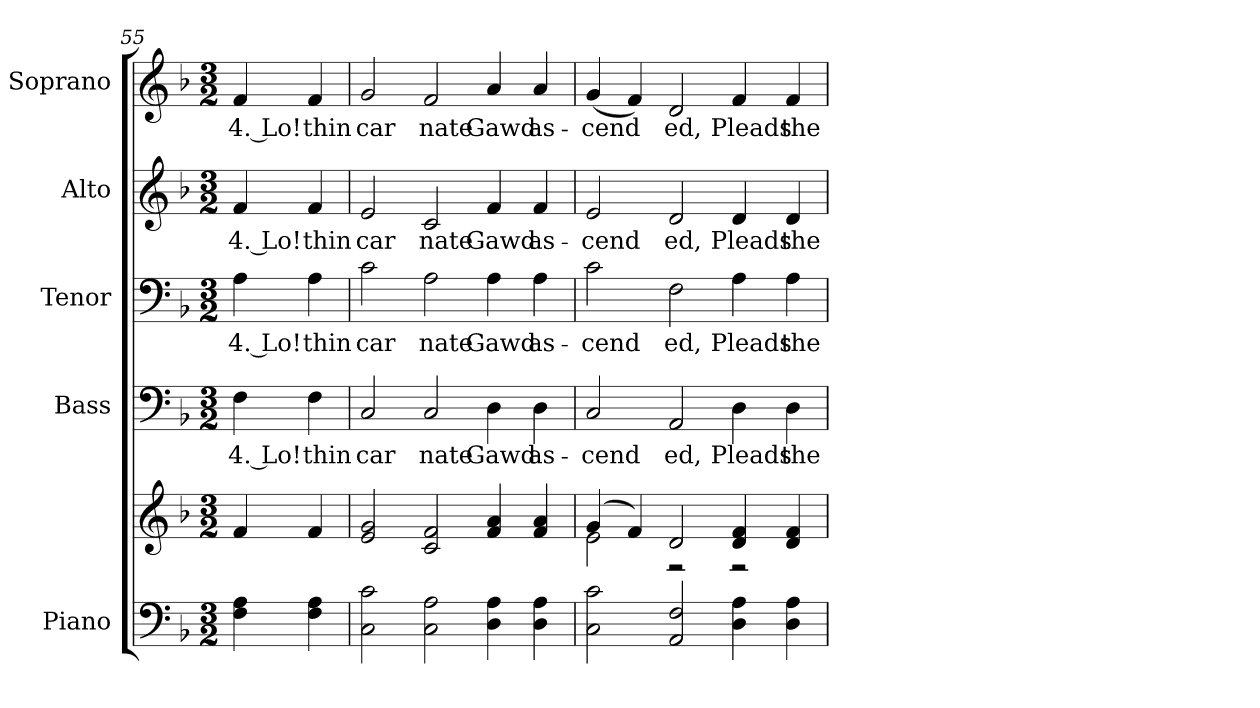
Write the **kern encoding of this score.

**kern	**kern	**kern	**text	**kern	**text	**kern	**text	**kern	**text
*part5	*part5	*part4	*part4	*part3	*part3	*part2	*part2	*part1	*part1
*staff6	*staff5	*staff4	*staff4	*staff3	*staff3	*staff2	*staff2	*staff1	*staff1
*I"Piano	*	*I"Bass	*	*I"Tenor	*	*I"Alto	*	*I"Soprano	*
*I'Pno.	*	*I'B.	*	*I'T.	*	*I'A.	*	*I'S.	*
!!LO:PB:g=z
*clefF4	*clefG2	*clefF4	*	*clefF4	*	*clefG2	*	*clefG2	*
*k[b-]	*k[b-]	*k[b-]	*	*k[b-]	*	*k[b-]	*	*k[b-]	*
*F:	*F:	*F:	*	*F:	*	*F:	*	*F:	*
*M3/2	*M3/2	*M3/2	*	*M3/2	*	*M3/2	*	*M3/2	*
=55	=55	=55	=55	=55	=55	=55	=55	=55	=55
!	!	!	!LO:LY:b:color=#000000	!	!	!	!	!	!
!	!	!	!	!	!LO:LY:b:color=#000000	!	!	!	!
!	!	!	!	!	!	!	!LO:LY:b:color=#000000	!	!
!	!	!	!	!	!	!	!	!	!LO:LY:b:color=#000000
4Fi\ 4Ai	4fi/	4Fi\	4. Lo!	4Ai\	4. Lo!	4fi/	4. Lo!	4fi/	4. Lo!
!	!	!	!LO:LY:b:color=#000000	!	!	!	!	!	!
!	!	!	!	!	!LO:LY:b:color=#000000	!	!	!	!
!	!	!	!	!	!	!	!LO:LY:b:color=#000000	!	!
!	!	!	!	!	!	!	!	!	!LO:LY:b:color=#000000
4Fi\ 4Ai	4fi/	4Fi\	thin	4Ai\	thin	4fi/	thin	4fi/	thin
=56	=56	=56	=56	=56	=56	=56	=56	=56	=56
!	!	!	!LO:LY:b:color=#000000	!	!	!	!	!	!
!	!	!	!	!	!LO:LY:b:color=#000000	!	!	!	!
!	!	!	!	!	!	!	!LO:LY:b:color=#000000	!	!
!	!	!	!	!	!	!	!	!	!LO:LY:b:color=#000000
2Ci\ 2ci	2ei/ 2gi	2Ci/	car	2ci\	car	2ei/	car	2gi/	car
!	!	!	!LO:LY:b:color=#000000	!	!	!	!	!	!
!	!	!	!	!	!LO:LY:b:color=#000000	!	!	!	!
!	!	!	!	!	!	!	!LO:LY:b:color=#000000	!	!
!	!	!	!	!	!	!	!	!	!LO:LY:b:color=#000000
2Ci\ 2Ai	2ci/ 2fi	2Ci/	nate	2Ai\	nate	2ci/	nate	2fi/	nate
!	!	!	!LO:LY:b:color=#000000	!	!	!	!	!	!
!	!	!	!	!	!LO:LY:b:color=#000000	!	!	!	!
!	!	!	!	!	!	!	!LO:LY:b:color=#000000	!	!
!	!	!	!	!	!	!	!	!	!LO:LY:b:color=#000000
4Di\ 4Ai	4fi/ 4ai	4Di\	Gawd	4Ai\	Gawd	4fi/	Gawd	4ai/	Gawd
!	!	!	!LO:LY:b:color=#000000	!	!	!	!	!	!
!	!	!	!	!	!LO:LY:b:color=#000000	!	!	!	!
!	!	!	!	!	!	!	!LO:LY:b:color=#000000	!	!
!	!	!	!	!	!	!	!	!	!LO:LY:b:color=#000000
4Di\ 4Ai	4fi/ 4ai	4Di\	as-	4Ai\	as-	4fi/	as-	4ai/	as-
!!LO:PB:g=z
=57	=57	=57	=57	=57	=57	=57	=57	=57	=57
*	*^	*	*	*	*	*	*	*	*
!	!	!	!	!LO:LY:b:color=#000000	!	!	!	!	!	!
!	!	!	!	!	!	!LO:LY:b:color=#000000	!	!	!	!
!	!	!	!	!	!	!	!	!LO:LY:b:color=#000000	!	!
!	!	!	!	!	!	!	!	!	!	!LO:LY:b:color=#000000
2Ci\ 2ci	(4gi/	2ei\	2Ci/	-cend	2ci\	-cend	2ei/	-cend	(4gi/	-cend
.	4fi/)	.	.	.	.	.	.	.	4fi/)	.
!	!	!	!	!LO:LY:b:color=#000000	!	!	!	!	!	!
!	!	!	!	!	!	!LO:LY:b:color=#000000	!	!	!	!
!	!	!	!	!	!	!	!	!LO:LY:b:color=#000000	!	!
!	!	!	!	!	!	!	!	!	!	!LO:LY:b:color=#000000
2AAi/ 2Fi	2di/	2r	2AAi/	ed,	2Fi\	ed,	2di/	ed,	2di/	ed,
!	!	!	!	!LO:LY:b:color=#000000	!	!	!	!	!	!
!	!	!	!	!	!	!LO:LY:b:color=#000000	!	!	!	!
!	!	!	!	!	!	!	!	!LO:LY:b:color=#000000	!	!
!	!	!	!	!	!	!	!	!	!	!LO:LY:b:color=#000000
4Di\ 4Ai	4di/ 4fi	2r	4Di\	Pleads	4Ai\	Pleads	4di/	Pleads	4fi/	Pleads
!	!	!	!	!LO:LY:b:color=#000000	!	!	!	!	!	!
!	!	!	!	!	!	!LO:LY:b:color=#000000	!	!	!	!
!	!	!	!	!	!	!	!	!LO:LY:b:color=#000000	!	!
!	!	!	!	!	!	!	!	!	!	!LO:LY:b:color=#000000
4Di\ 4Ai	4di/ 4fi	.	4Di\	the	4Ai\	the	4di/	the	4fi/	the
*	*v	*v	*	*	*	*	*	*	*	*
=	=	=	=	=	=	=	=	=	=
*-	*-	*-	*-	*-	*-	*-	*-	*-	*-
